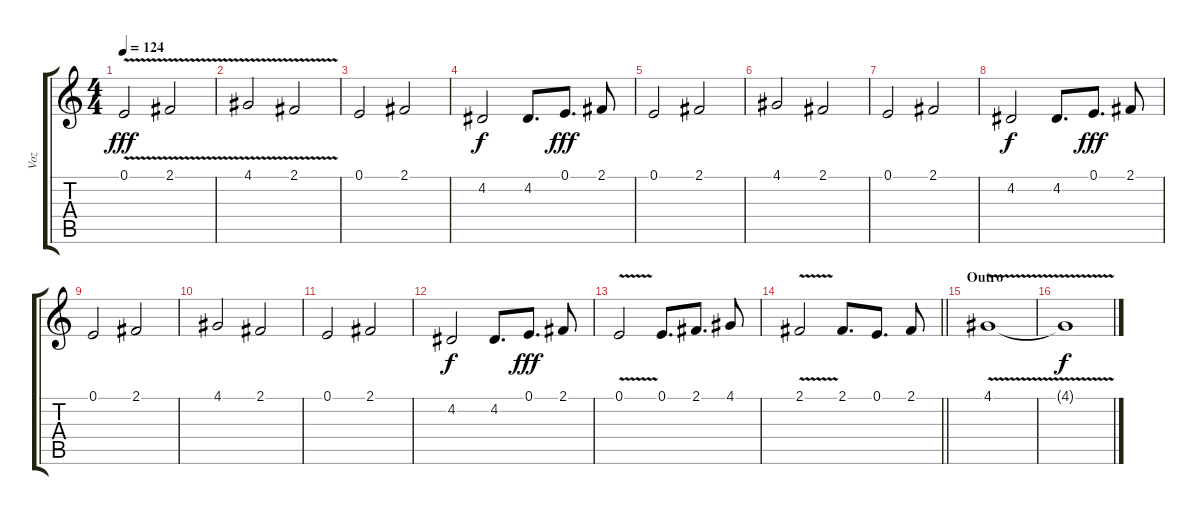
\track ("Voz" "Voz") {instrument sopranosax}
\staff {score tabs}
\tuning (E4 B3 G3 D3 A2 E2) {hide}
\ts (4 4)
\tempo 124
\clef g2
\ks c
0.1{v}.2{dy fff} 2.1{v}.2 |
4.1{v}.2 2.1{v}.2 |
0.1.2{volume 16} 2.1.2 |
4.2.2{dy f} 4.2.8{d} 0.1.8{d dy fff} 2.1.8 |
0.1.2 2.1.2 |
4.1.2 2.1.2 |
0.1.2{volume 16} 2.1.2 |
4.2.2{dy f} 4.2.8{d} 0.1.8{d dy fff} 2.1.8 |
0.1.2 2.1.2 |
4.1.2 2.1.2 |
0.1.2{volume 16} 2.1.2 |
4.2.2{dy f} 4.2.8{d} 0.1.8{d dy fff} 2.1.8 |
0.1{v}.2 0.1.8{d} 2.1.8{d} 4.1.8 |
\barLineRight lightlight
2.1{v}.2 2.1.8{d} 0.1.8{d} 2.1.8 |
\section ("" "Outro")
4.1{v}.1{volume 0} |
4.1{t}.1{dy f}
